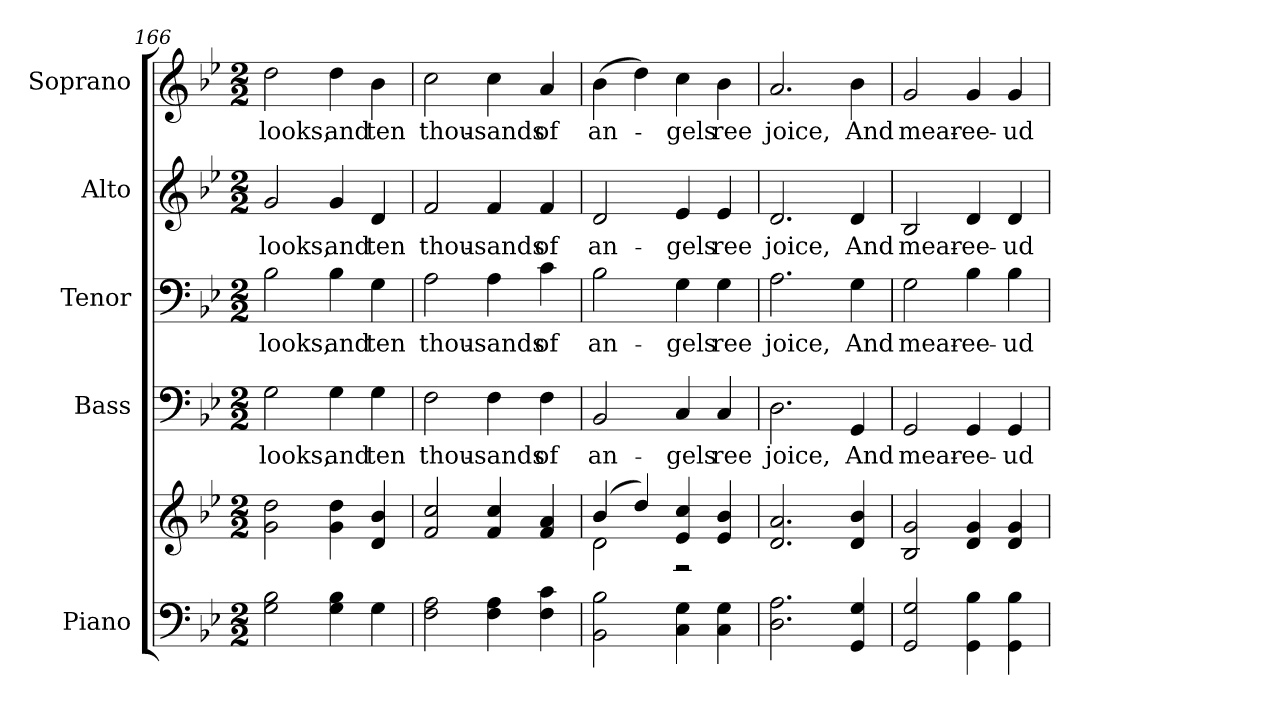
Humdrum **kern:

**kern	**kern	**kern	**text	**kern	**text	**kern	**text	**kern	**text
*part5	*part5	*part4	*part4	*part3	*part3	*part2	*part2	*part1	*part1
*staff6	*staff5	*staff4	*staff4	*staff3	*staff3	*staff2	*staff2	*staff1	*staff1
*I"Piano	*	*I"Bass	*	*I"Tenor	*	*I"Alto	*	*I"Soprano	*
*I'Pno.	*	*I'B.	*	*I'T.	*	*I'A.	*	*I'S.	*
*clefF4	*clefG2	*clefF4	*	*clefF4	*	*clefG2	*	*clefG2	*
*k[b-e-]	*k[b-e-]	*k[b-e-]	*	*k[b-e-]	*	*k[b-e-]	*	*k[b-e-]	*
*B-:	*B-:	*B-:	*	*B-:	*	*B-:	*	*B-:	*
*M2/2	*M2/2	*M2/2	*	*M2/2	*	*M2/2	*	*M2/2	*
=166	=166	=166	=166	=166	=166	=166	=166	=166	=166
!	!	!	!LO:LY:b:color=#000000	!	!	!	!	!	!
!	!	!	!	!	!LO:LY:b:color=#000000	!	!	!	!
!	!	!	!	!	!	!	!LO:LY:b:color=#000000	!	!
!	!	!	!	!	!	!	!	!	!LO:LY:b:color=#000000
2Gi\ 2B-i	2gi\ 2ddi	2Gi\	looks,	2B-i\	looks,	2gi/	looks,	2ddi\	looks,
!	!	!	!LO:LY:b:color=#000000	!	!	!	!	!	!
!	!	!	!	!	!LO:LY:b:color=#000000	!	!	!	!
!	!	!	!	!	!	!	!LO:LY:b:color=#000000	!	!
!	!	!	!	!	!	!	!	!	!LO:LY:b:color=#000000
4Gi\ 4B-i	4gi\ 4ddi	4Gi\	and	4B-i\	and	4gi/	and	4ddi\	and
!	!	!	!LO:LY:b:color=#000000	!	!	!	!	!	!
!	!	!	!	!	!LO:LY:b:color=#000000	!	!	!	!
!	!	!	!	!	!	!	!LO:LY:b:color=#000000	!	!
!	!	!	!	!	!	!	!	!	!LO:LY:b:color=#000000
4Gi\	4di/ 4b-i	4Gi\	ten	4Gi\	ten	4di/	ten	4b-i\	ten
!!LO:PB:g=z
=167	=167	=167	=167	=167	=167	=167	=167	=167	=167
!	!	!	!LO:LY:b:color=#000000	!	!	!	!	!	!
!	!	!	!	!	!LO:LY:b:color=#000000	!	!	!	!
!	!	!	!	!	!	!	!LO:LY:b:color=#000000	!	!
!	!	!	!	!	!	!	!	!	!LO:LY:b:color=#000000
2Fi\ 2Ai	2fi/ 2cci	2Fi\	thou-	2Ai\	thou-	2fi/	thou-	2cci\	thou-
!	!	!	!LO:LY:b:color=#000000	!	!	!	!	!	!
!	!	!	!	!	!LO:LY:b:color=#000000	!	!	!	!
!	!	!	!	!	!	!	!LO:LY:b:color=#000000	!	!
!	!	!	!	!	!	!	!	!	!LO:LY:b:color=#000000
4Fi\ 4Ai	4fi/ 4cci	4Fi\	-sands	4Ai\	-sands	4fi/	-sands	4cci\	-sands
!	!	!	!LO:LY:b:color=#000000	!	!	!	!	!	!
!	!	!	!	!	!LO:LY:b:color=#000000	!	!	!	!
!	!	!	!	!	!	!	!LO:LY:b:color=#000000	!	!
!	!	!	!	!	!	!	!	!	!LO:LY:b:color=#000000
4Fi\ 4ci	4fi/ 4ai	4Fi\	of	4ci\	of	4fi/	of	4ai/	of
=168	=168	=168	=168	=168	=168	=168	=168	=168	=168
*	*^	*	*	*	*	*	*	*	*
!	!	!	!	!LO:LY:b:color=#000000	!	!	!	!	!	!
!	!	!	!	!	!	!LO:LY:b:color=#000000	!	!	!	!
!	!	!	!	!	!	!	!	!LO:LY:b:color=#000000	!	!
!	!	!	!	!	!	!	!	!	!	!LO:LY:b:color=#000000
2BB-i\ 2B-i	(4b-i/	2di\	2BB-i/	an-	2B-i\	an-	2di/	an-	(4b-i\	an-
.	4ddi/)	.	.	.	.	.	.	.	4ddi\)	.
!	!	!	!	!LO:LY:b:color=#000000	!	!	!	!	!	!
!	!	!	!	!	!	!LO:LY:b:color=#000000	!	!	!	!
!	!	!	!	!	!	!	!	!LO:LY:b:color=#000000	!	!
!	!	!	!	!	!	!	!	!	!	!LO:LY:b:color=#000000
4Ci\ 4Gi	4e-i/ 4cci	2r	4Ci/	-gels	4Gi\	-gels	4e-i/	-gels	4cci\	-gels
!	!	!	!	!LO:LY:b:color=#000000	!	!	!	!	!	!
!	!	!	!	!	!	!LO:LY:b:color=#000000	!	!	!	!
!	!	!	!	!	!	!	!	!LO:LY:b:color=#000000	!	!
!	!	!	!	!	!	!	!	!	!	!LO:LY:b:color=#000000
4Ci\ 4Gi	4e-i/ 4b-i	.	4Ci/	ree	4Gi\	ree	4e-i/	ree	4b-i\	ree
*	*v	*v	*	*	*	*	*	*	*	*
!!LO:LB:g=z
=169	=169	=169	=169	=169	=169	=169	=169	=169	=169
!	!	!	!LO:LY:b:color=#000000	!	!	!	!	!	!
!	!	!	!	!	!LO:LY:b:color=#000000	!	!	!	!
!	!	!	!	!	!	!	!LO:LY:b:color=#000000	!	!
!	!	!	!	!	!	!	!	!	!LO:LY:b:color=#000000
2.Di\ 2.Ai	2.di/ 2.ai	2.Di\	joice,	2.Ai\	joice,	2.di/	joice,	2.ai/	joice,
!	!	!	!LO:LY:b:color=#000000	!	!	!	!	!	!
!	!	!	!	!	!LO:LY:b:color=#000000	!	!	!	!
!	!	!	!	!	!	!	!LO:LY:b:color=#000000	!	!
!	!	!	!	!	!	!	!	!	!LO:LY:b:color=#000000
4GGi/ 4Gi	4di/ 4b-i	4GGi/	And	4Gi\	And	4di/	And	4b-i\	And
=170	=170	=170	=170	=170	=170	=170	=170	=170	=170
!	!	!	!LO:LY:b:color=#000000	!	!	!	!	!	!
!	!	!	!	!	!LO:LY:b:color=#000000	!	!	!	!
!	!	!	!	!	!	!	!LO:LY:b:color=#000000	!	!
!	!	!	!	!	!	!	!	!	!LO:LY:b:color=#000000
2GGi/ 2Gi	2B-i/ 2gi	2GGi/	mear-	2Gi\	mear-	2B-i/	mear-	2gi/	mear-
!	!	!	!LO:LY:b:color=#000000	!	!	!	!	!	!
!	!	!	!	!	!LO:LY:b:color=#000000	!	!	!	!
!	!	!	!	!	!	!	!LO:LY:b:color=#000000	!	!
!	!	!	!	!	!	!	!	!	!LO:LY:b:color=#000000
4GGi\ 4B-i	4di/ 4gi	4GGi/	-ee-	4B-i\	-ee-	4di/	-ee-	4gi/	-ee-
!	!	!	!LO:LY:b:color=#000000	!	!	!	!	!	!
!	!	!	!	!	!LO:LY:b:color=#000000	!	!	!	!
!	!	!	!	!	!	!	!LO:LY:b:color=#000000	!	!
!	!	!	!	!	!	!	!	!	!LO:LY:b:color=#000000
4GGi\ 4B-i	4di/ 4gi	4GGi/	-ud	4B-i\	-ud	4di/	-ud	4gi/	-ud
=	=	=	=	=	=	=	=	=	=
*-	*-	*-	*-	*-	*-	*-	*-	*-	*-
